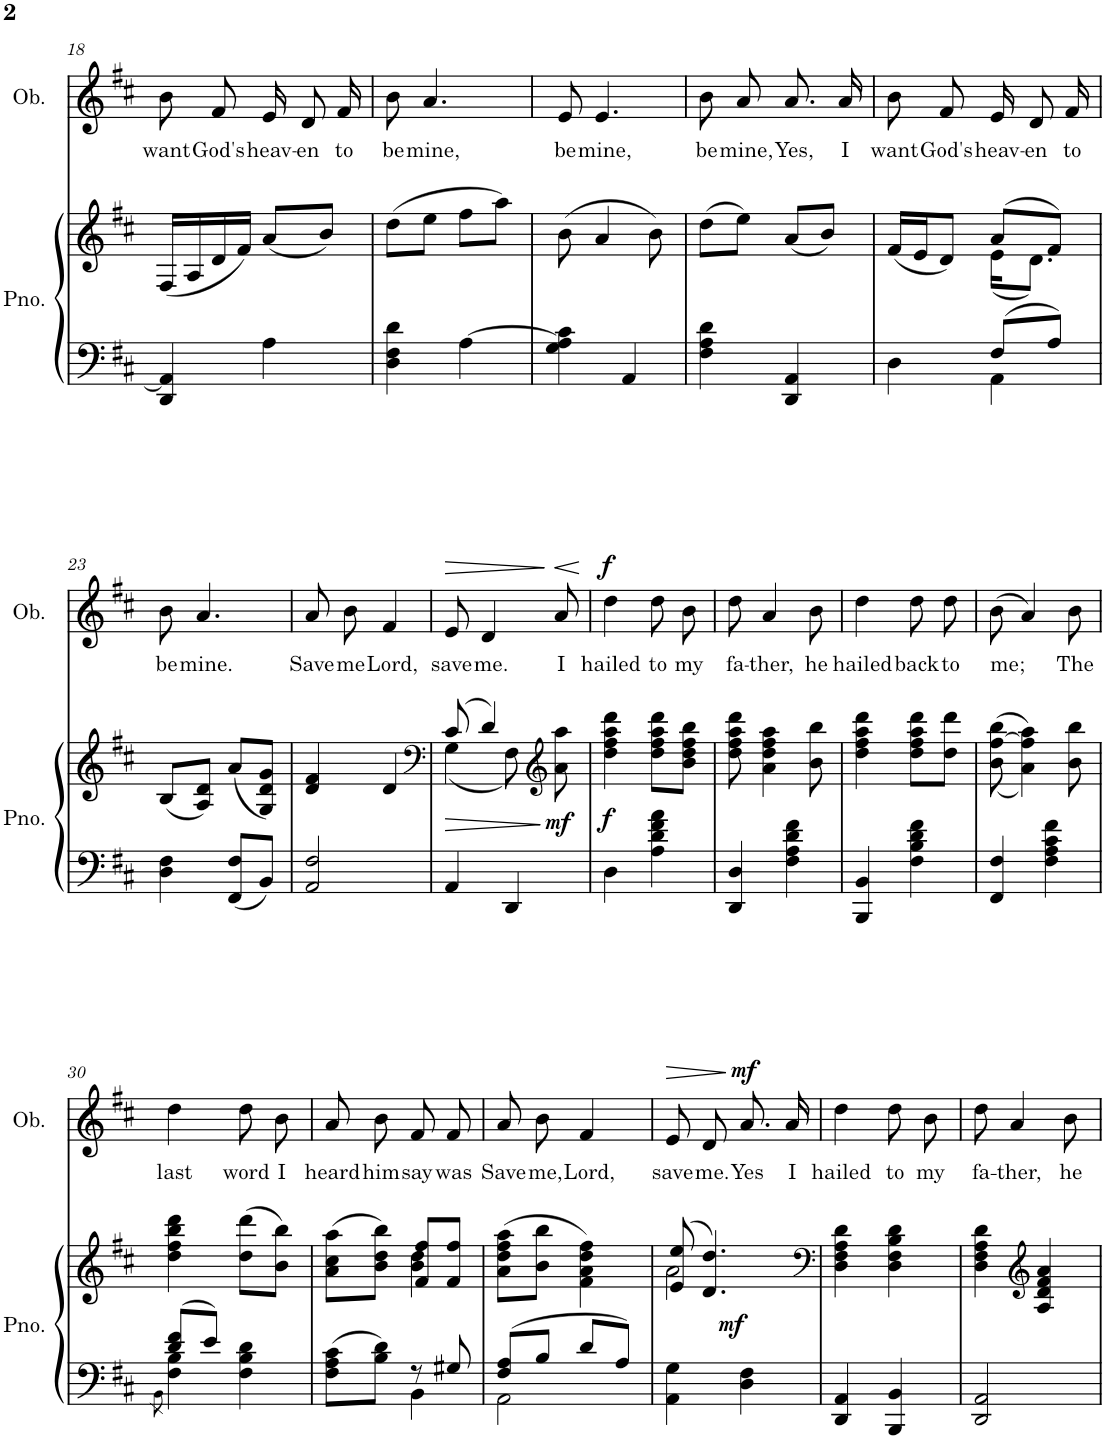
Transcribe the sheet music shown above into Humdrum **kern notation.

**kern	**kern	**dynam	**kern	**text	**dynam
*part2	*part2	*part2	*part1	*part1	*part1
*staff3	*staff2	*staff2/3	*staff1	*staff1	*staff1
*I"Piano	*	*	*I"Oboe	*	*
*I'Pno.	*	*	*I'Ob.	*	*
!!LO:PB:g=z
*clefF4	*clefG2	*	*clefG2	*	*
*k[f#c#]	*k[f#c#]	*	*k[f#c#]	*	*
*M2/4	*M2/4	*	*M2/4	*	*
=18	=18	=18	=18	=18	=18
!	!	!	!	!LO:LY:b	!
4DD/ 4AA/]	(16F#/LL	.	8b/L	want	.
.	16A/	.	.	.	.
!	!	!	!	!LO:LY:b	!
.	16d/	.	8f#/J	God's	.
.	16f#/JJ)	.	.	.	.
!	!	!	!	!LO:LY:b	!
4A\	(8a/L	.	16e/KL	heav-	.
!	!	!	!	!LO:LY:b	!
.	.	.	8d/	-en	.
.	8b/J)	.	.	.	.
!	!	!	!	!LO:LY:b	!
.	.	.	16f#/Jk	to	.
=19	=19	=19	=19	=19	=19
!	!	!	!	!LO:LY:b	!
4D\ 4F#\ 4d\	(8dd\L	.	8b\	be	.
!	!	!	!	!LO:LY:b	!
.	8ee\J	.	4.a/	mine,	.
[4A\	8ff#\L	.	.	.	.
.	8aa\J)	.	.	.	.
=20	=20	=20	=20	=20	=20
!	!	!	!	!LO:LY:b	!
4G\ 4A\] 4c#\	(8b\	.	8e/	be	.
!	!	!	!	!LO:LY:b	!
.	4a/	.	4.e/	mine,	.
4AA/	.	.	.	.	.
.	8b\)	.	.	.	.
=21	=21	=21	=21	=21	=21
!	!	!	!	!LO:LY:b	!
4F#\ 4A\ 4d\	(8dd\L	.	8b/L	be	.
!	!	!	!	!LO:LY:b	!
.	8ee\J)	.	8a/J	mine,	.
!	!	!	!	!LO:LY:b	!
4DD/ 4AA/	(8a/L	.	8.a/L	Yes,	.
.	8b/J)	.	.	.	.
!	!	!	!	!LO:LY:b	!
.	.	.	16a/Jk	I	.
=22	=22	=22	=22	=22	=22
*^	*^	*	*	*	*
!	!	!	!	!	!	!LO:LY:b	!
4D\	4ryy	(16f#/LL	4ryy	.	8b/L	want	.
.	.	16e/J	.	.	.	.	.
!	!	!	!	!	!	!LO:LY:b	!
.	.	8d/J)	.	.	8f#/J	God's	.
!	!	!	!	!	!	!LO:LY:b	!
8F#/L	4AA\	(8a/L	(16e\KL	.	16e/KL	heav-	.
!	!	!	!	!	!	!LO:LY:b	!
.	.	.	8.d\J)	.	8d/	-en	.
8A/J	.	8f#/J)	.	.	.	.	.
!	!	!	!	!	!	!LO:LY:b	!
.	.	.	.	.	16f#/Jk	to	.
*v	*v	*	*	*	*	*	*
*	*v	*v	*	*	*	*
!!LO:LB:g=z
=23	=23	=23	=23	=23	=23
!	!	!	!	!LO:LY:b	!
4D\ 4F#\	(8B/L	.	8b\	be	.
!	!	!	!	!LO:LY:b	!
.	8A/ 8d/J)	.	4.a/	mine.	.
8FF#/ 8F#/L	(8a/L	.	.	.	.
8BB/J	8G/ 8d/ 8g/J)	.	.	.	.
=24	=24	=24	=24	=24	=24
!	!	!	!	!LO:LY:b	!
2AA/ 2F#/	4d/ 4f#/	.	8a/L	Save	.
!	!	!	!	!LO:LY:b	!
.	.	.	8b/J	me	.
!	!	!	!	!LO:LY:b	!
.	4d/	.	4f#/	Lord,	.
=25	=25	=25	=25	=25	=25
*	*clefF4	*	*	*	*
!	!	!LO:HP:b	!	!LO:LY:b	!LO:HP:b
*	*^	*	*	*	*
4AA/	(8c#/	(4G\	>	8e/	save	>
!	!	!	!	!	!LO:LY:b	!
.	4d/)	.	.	4d/	me.	.
4DD/	.	8F#\)	.	.	.	.
*	*clefG2	*	*	*	*	*
!	!	!	!LO:DY:n=1:b	!	!LO:LY:b	!LO:HP:n=1:b
.	8a\ 8aa\	8ryy	] mf	8a/	I	] <
*	*v	*v	*	*	*	*
.	.	.	.	.	[
=26	=26	=26	=26	=26	=26
!	!	!LO:DY:b	!	!LO:LY:b	!LO:DY:a
4D\	4dd\ 4ff#\ 4aa\ 4ddd\	f	4dd\	hailed	f
!	!	!	!	!LO:LY:b	!
4A\ 4d\ 4f#\ 4a\	8dd\ 8ff#\ 8aa\ 8ddd\L	.	8dd\L	to	.
!	!	!	!	!LO:LY:b	!
.	8b\ 8dd\ 8ff#\ 8bb\J	.	8b\J	my	.
=27	=27	=27	=27	=27	=27
!	!	!	!	!LO:LY:b	!
4DD/ 4D/	8dd\ 8ff#\ 8aa\ 8ddd\	.	8dd\	fa-	.
!	!	!	!	!LO:LY:b	!
.	4a\ 4dd\ 4ff#\ 4aa\	.	4a/	-ther,	.
4F#\ 4A\ 4d\ 4f#\	.	.	.	.	.
!	!	!	!	!LO:LY:b	!
.	8b\ 8bb\	.	8b\	he	.
=28	=28	=28	=28	=28	=28
!	!	!	!	!LO:LY:b	!
4BBB/ 4BB/	4dd\ 4ff#\ 4aa\ 4ddd\	.	4dd\	hailed	.
!	!	!	!	!LO:LY:b	!
4F#\ 4B\ 4d\ 4f#\	8dd\ 8ff#\ 8aa\ 8ddd\L	.	8dd\L	back	.
!	!	!	!	!LO:LY:b	!
.	8dd\ 8ddd\J	.	8dd\J	to	.
=29	=29	=29	=29	=29	=29
!	!	!	!	!LO:LY:b	!
4FF#/ 4F#/	(<(8b\ [8ff#\ 8bb\	.	(8b\	me;	.
.	4a\ 4ff#\] 4aa\))	.	4a/)	.	.
4F#\ 4A\ 4c#\ 4f#\	.	.	.	.	.
!	!	!	!	!LO:LY:b	!
.	8b\ 8bb\	.	8b\	The	.
!!LO:LB:g=z
=30	=30	=30	=30	=30	=30
*^	*	*	*	*	*
.	8qBB\	.	.	.	.	.
!	!	!	!	!	!LO:LY:b	!
8d/ 8f#/L	4F#\ 4B\	4dd\ 4ff#\ 4bb\ 4ddd\	.	4dd\	last	.
8e/J	.	.	.	.	.	.
!	!	!	!	!	!LO:LY:b	!
4F#\ 4B\ 4d\	4ryy	(8dd\ 8ddd\L	.	8dd\L	word	.
!	!	!	!	!	!LO:LY:b	!
.	.	8b\ 8bb\J)	.	8b\J	I	.
=31	=31	=31	=31	=31	=31	=31
*	*	*^	*	*	*	*
!	!	!	!	!	!	!LO:LY:b	!
8F#\ 8A\ 8c#\L	4ryy	(8a\ 8cc#\ 8aa\L	4ryy	.	8a/L	heard	.
!	!	!	!	!	!	!LO:LY:b	!
8B\ 8d\J	.	8b\ 8dd\ 8bb\J)	.	.	8b/J	him	.
!	!	!	!	!	!	!LO:LY:b	!
8r	4BB\	8f#/ 8ff#/L	4b\ 4dd\	.	8f#/L	say	.
!	!	!	!	!	!	!LO:LY:b	!
8G#X/	.	8f#/ 8ff#/J	.	.	8f#/J	was	.
*	*	*v	*v	*	*	*	*
=32	=32	=32	=32	=32	=32	=32
!	!	!	!	!	!LO:LY:b	!
8F#/ 8A/L	2AA\	(8a\ 8dd\ 8ff#\ 8aa\L	.	8a/L	Save	.
!	!	!	!	!	!LO:LY:b	!
8B/J	.	8b\ 8bb\J	.	8b/J	me,	.
!	!	!	!	!	!LO:LY:b	!
8d/L	.	4f#\ 4a\ 4dd\ 4ff#\)	.	4f#/	Lord,	.
8A/J	.	.	.	.	.	.
*v	*v	*	*	*	*	*
=33	=33	=33	=33	=33	=33
*	*^	*	*	*	*
!	!	!	!	!	!LO:LY:b	!LO:HP:b
*	*	*^	*	*	*	*
4AA\ 4G\	(8e/ 8ee/	2a\	4ryy	.	8e/L	save	>
!	!	!	!	!	!	!LO:LY:b	!
.	4.d/ 4.dd/)	.	.	.	8d/J	me.	.
!	!	!	!	!LO:DY:b	!	!LO:LY:b	!LO:DY:n=1:a
4D\ 4F#\	.	.	4ryy	mf	8.a/L	Yes	] mf
!	!	!	!	!	!	!LO:LY:b	!
.	.	.	.	.	16a/Jk	I	.
*	*v	*v	*v	*	*	*	*
=34	=34	=34	=34	=34	=34
*	*clefF4	*	*	*	*
*	*^	*	*	*	*
*	*	*^	*	*	*	*
!	!	!	!	!	!	!LO:LY:b	!
*	*v	*v	*v	*	*	*	*
4DD/ 4AA/	4D\ 4F#\ 4A\ 4d\	.	4dd\	hailed	.
!	!	!	!	!LO:LY:b	!
4BBB/ 4BB/	4D\ 4F#\ 4B\ 4d\	.	8dd\L	to	.
!	!	!	!	!LO:LY:b	!
.	.	.	8b\J	my	.
=35	=35	=35	=35	=35	=35
!	!	!	!	!LO:LY:b	!
2DD/ 2AA/	4D\ 4F#\ 4A\ 4d\	.	8dd\	fa-	.
!	!	!	!	!LO:LY:b	!
.	.	.	4a/	-ther,	.
*	*clefG2	*	*	*	*
.	4A/ 4d/ 4f#/ 4a/	.	.	.	.
!	!	!	!	!LO:LY:b	!
.	.	.	8b\	he	.
=	=	=	=	=	=
*-	*-	*-	*-	*-	*-
